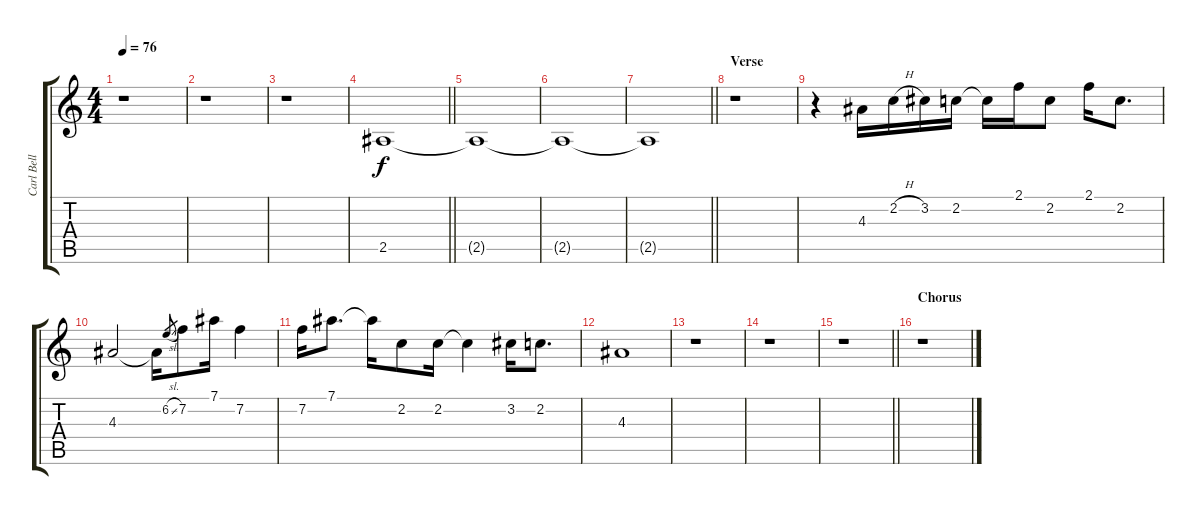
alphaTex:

\track ("Carl Bell (Lead Guitar)" "Carl Bell ") {instrument distortionguitar}
\staff {score tabs}
\tuning (Eb4 Bb3 Gb3 Db3 Ab2 Eb2) {hide}
\ts (4 4)
\tempo 76
\clef g2
\ks c
r.1{dy f} |
r.1 |
r.1 |
\barLineRight lightlight
2.5.1 |
2.5{t}.1 |
2.5{t}.1 |
\barLineRight lightlight
2.5{t}.1 |
\section ("" "Verse")
r.1 |
r.4 4.3.16 2.2{h}.16 3.2.16 2.2.16 2.2{t}.16 2.1.16 2.2.8 2.1.16 2.2.8{d} |
4.3.2 4.3{t}.16 6.2{sl}.8{gr} 7.2.8 7.1.16 7.2.4 |
7.2.16 7.1.8{d} 7.1{t}.16 2.2.8 2.2.16 2.2{t}.4 3.2.16 2.2.8{d} |
4.3.1 |
r.1 |
r.1 |
\barLineRight lightlight
r.1 |
\section ("" "Chorus")
r.1
